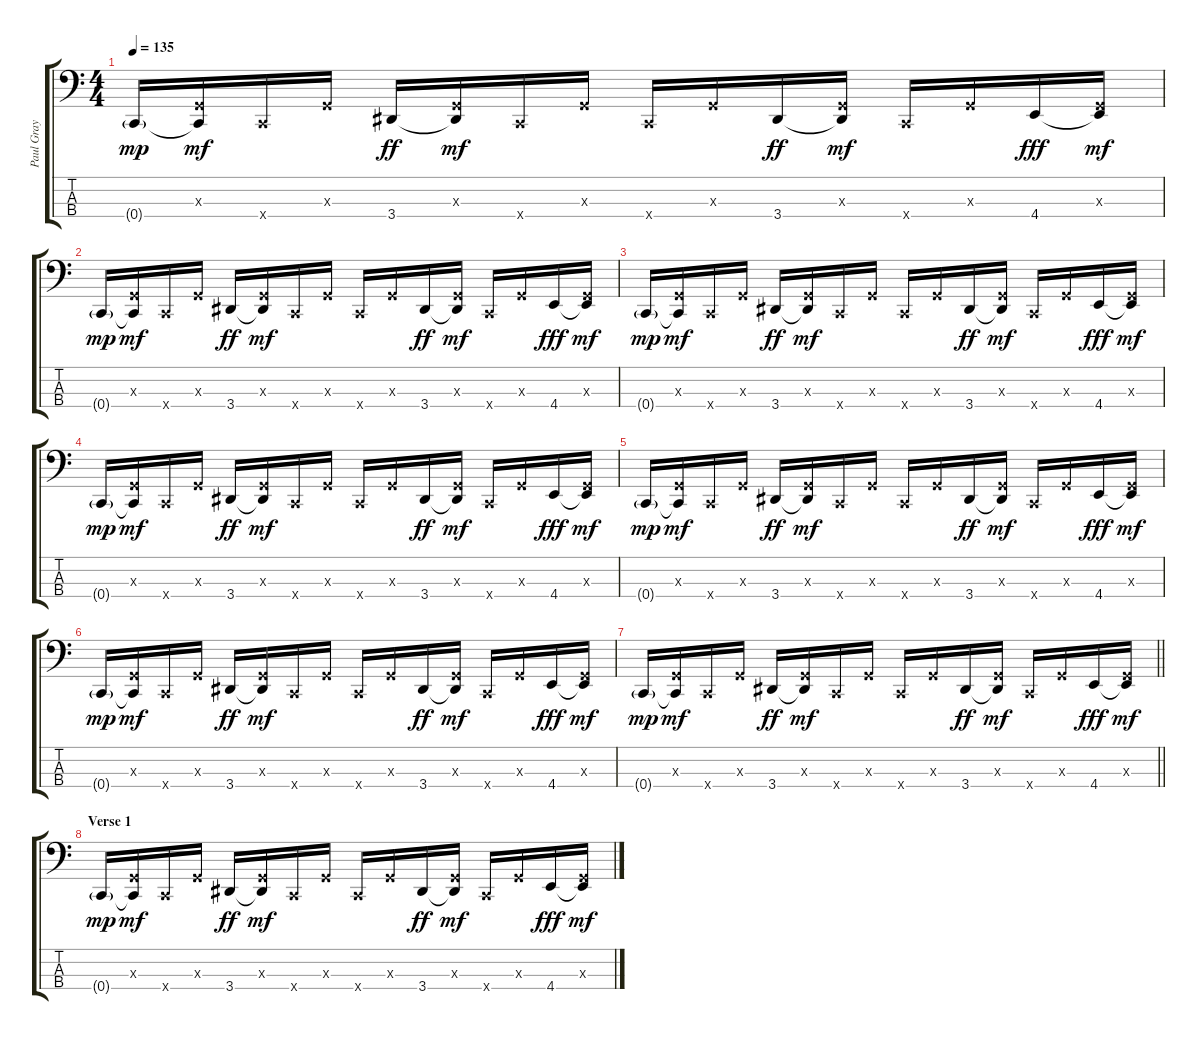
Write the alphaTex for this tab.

\track ("Paul Gray" "Paul Gray") {instrument slapbass2}
\staff {score tabs}
\tuning (F2 C2 G1 C1) {hide}
\ts (4 4)
\tempo 135
\clef f4
\ks c
0.4{g}.16{dy mp} (0.3{x} 0.4{t}).16{dy mf} 0.4{x}.16 0.3{x}.16 3.4.16{dy ff} (0.3{x} 3.4{t}).16{dy mf} 0.4{x}.16 0.3{x}.16 0.4{x}.16 0.3{x}.16 3.4.16{dy ff} (0.3{x} 3.4{t}).16{dy mf} 0.4{x}.16 0.3{x}.16 4.4.16{dy fff} (0.3{x} 4.4{t}).16{dy mf} |
0.4{g}.16{dy mp} (0.3{x} 0.4{t}).16{dy mf} 0.4{x}.16 0.3{x}.16 3.4.16{dy ff} (0.3{x} 3.4{t}).16{dy mf} 0.4{x}.16 0.3{x}.16 0.4{x}.16 0.3{x}.16 3.4.16{dy ff} (0.3{x} 3.4{t}).16{dy mf} 0.4{x}.16 0.3{x}.16 4.4.16{dy fff} (0.3{x} 4.4{t}).16{dy mf} |
0.4{g}.16{dy mp} (0.3{x} 0.4{t}).16{dy mf} 0.4{x}.16 0.3{x}.16 3.4.16{dy ff} (0.3{x} 3.4{t}).16{dy mf} 0.4{x}.16 0.3{x}.16 0.4{x}.16 0.3{x}.16 3.4.16{dy ff} (0.3{x} 3.4{t}).16{dy mf} 0.4{x}.16 0.3{x}.16 4.4.16{dy fff} (0.3{x} 4.4{t}).16{dy mf} |
0.4{g}.16{dy mp} (0.3{x} 0.4{t}).16{dy mf} 0.4{x}.16 0.3{x}.16 3.4.16{dy ff} (0.3{x} 3.4{t}).16{dy mf} 0.4{x}.16 0.3{x}.16 0.4{x}.16 0.3{x}.16 3.4.16{dy ff} (0.3{x} 3.4{t}).16{dy mf} 0.4{x}.16 0.3{x}.16 4.4.16{dy fff} (0.3{x} 4.4{t}).16{dy mf} |
0.4{g}.16{dy mp} (0.3{x} 0.4{t}).16{dy mf} 0.4{x}.16 0.3{x}.16 3.4.16{dy ff} (0.3{x} 3.4{t}).16{dy mf} 0.4{x}.16 0.3{x}.16 0.4{x}.16 0.3{x}.16 3.4.16{dy ff} (0.3{x} 3.4{t}).16{dy mf} 0.4{x}.16 0.3{x}.16 4.4.16{dy fff} (0.3{x} 4.4{t}).16{dy mf} |
0.4{g}.16{dy mp} (0.3{x} 0.4{t}).16{dy mf} 0.4{x}.16 0.3{x}.16 3.4.16{dy ff} (0.3{x} 3.4{t}).16{dy mf} 0.4{x}.16 0.3{x}.16 0.4{x}.16 0.3{x}.16 3.4.16{dy ff} (0.3{x} 3.4{t}).16{dy mf} 0.4{x}.16 0.3{x}.16 4.4.16{dy fff} (0.3{x} 4.4{t}).16{dy mf} |
\barLineRight lightlight
0.4{g}.16{dy mp} (0.3{x} 0.4{t}).16{dy mf} 0.4{x}.16 0.3{x}.16 3.4.16{dy ff} (0.3{x} 3.4{t}).16{dy mf} 0.4{x}.16 0.3{x}.16 0.4{x}.16 0.3{x}.16 3.4.16{dy ff} (0.3{x} 3.4{t}).16{dy mf} 0.4{x}.16 0.3{x}.16 4.4.16{dy fff} (0.3{x} 4.4{t}).16{dy mf} |
\section ("" "Verse 1")
0.4{g}.16{dy mp} (0.3{x} 0.4{t}).16{dy mf} 0.4{x}.16 0.3{x}.16 3.4.16{dy ff} (0.3{x} 3.4{t}).16{dy mf} 0.4{x}.16 0.3{x}.16 0.4{x}.16 0.3{x}.16 3.4.16{dy ff} (0.3{x} 3.4{t}).16{dy mf} 0.4{x}.16 0.3{x}.16 4.4.16{dy fff} (0.3{x} 4.4{t}).16{dy mf}
